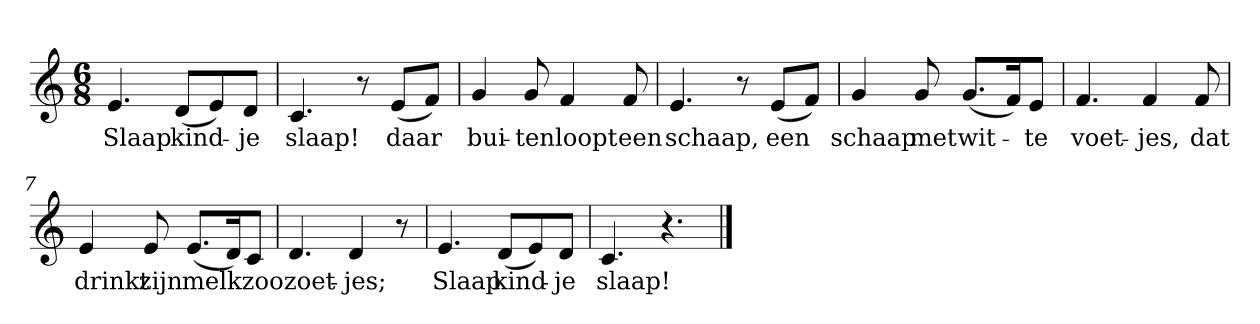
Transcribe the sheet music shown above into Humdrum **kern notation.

**kern	**text
*part1	*part1
*staff1	*staff1
*clefG2	*
*k[]	*
*C:	*
*M6/8	*
*MM120	*
=1	=1
4.e	Slaap
(8d/L	kind-
8e/)	.
8d/J	-je
=2	=2
4.c	slaap!
8r	.
(8e/L	daar
8f/J)	.
=3	=3
4g	bui-
8g	-ten
4f	loopt
8f	een
=4	=4
4.e	schaap,
8r	.
(8e/L	een
8f/J)	.
=5	=5
4g	schaap
8g	met
(8.g/L	wit-
16f/K)	.
8e/J	-te
=6	=6
4.f	voet-
4f	-jes,
8f	dat
=7	=7
4e	drinkt
8e	zijn
(8.e/L	melk
16d/K)	.
8c/J	zoo
=8	=8
4.d	zoet-
4d	-jes;
8r	.
=9	=9
4.e	Slaap
(8d/L	kind-
8e/)	.
8d/J	-je
=10	=10
4.c	slaap!
4.r	.
==	==
*-	*-
